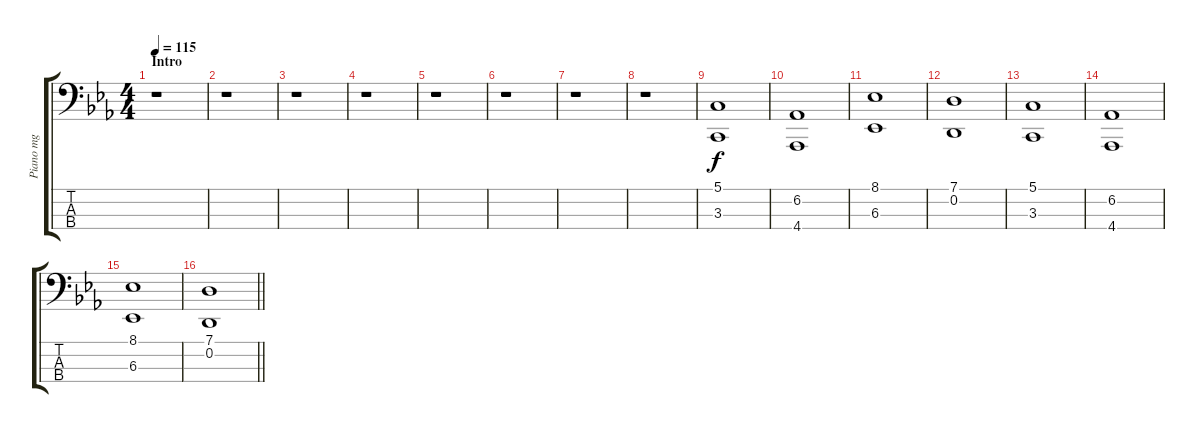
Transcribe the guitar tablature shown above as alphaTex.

\track ("Piano mg" "Piano mg") {instrument acousticgrandpiano}
\staff {score tabs}
\tuning (G2 D2 A1 E1) {hide}
\ts (4 4)
\section ("" "Intro")
\tempo 115
\clef f4
\ks eb
r.1{dy f instrument acousticgrandpiano} |
r.1 |
r.1 |
r.1 |
r.1 |
r.1 |
r.1 |
r.1 |
(5.1 3.3).1 |
(6.2 4.4).1 |
(8.1 6.3).1 |
(7.1 0.2).1 |
(5.1 3.3).1 |
(6.2 4.4).1 |
(8.1 6.3).1 |
\barLineRight lightlight
(7.1 0.2).1
